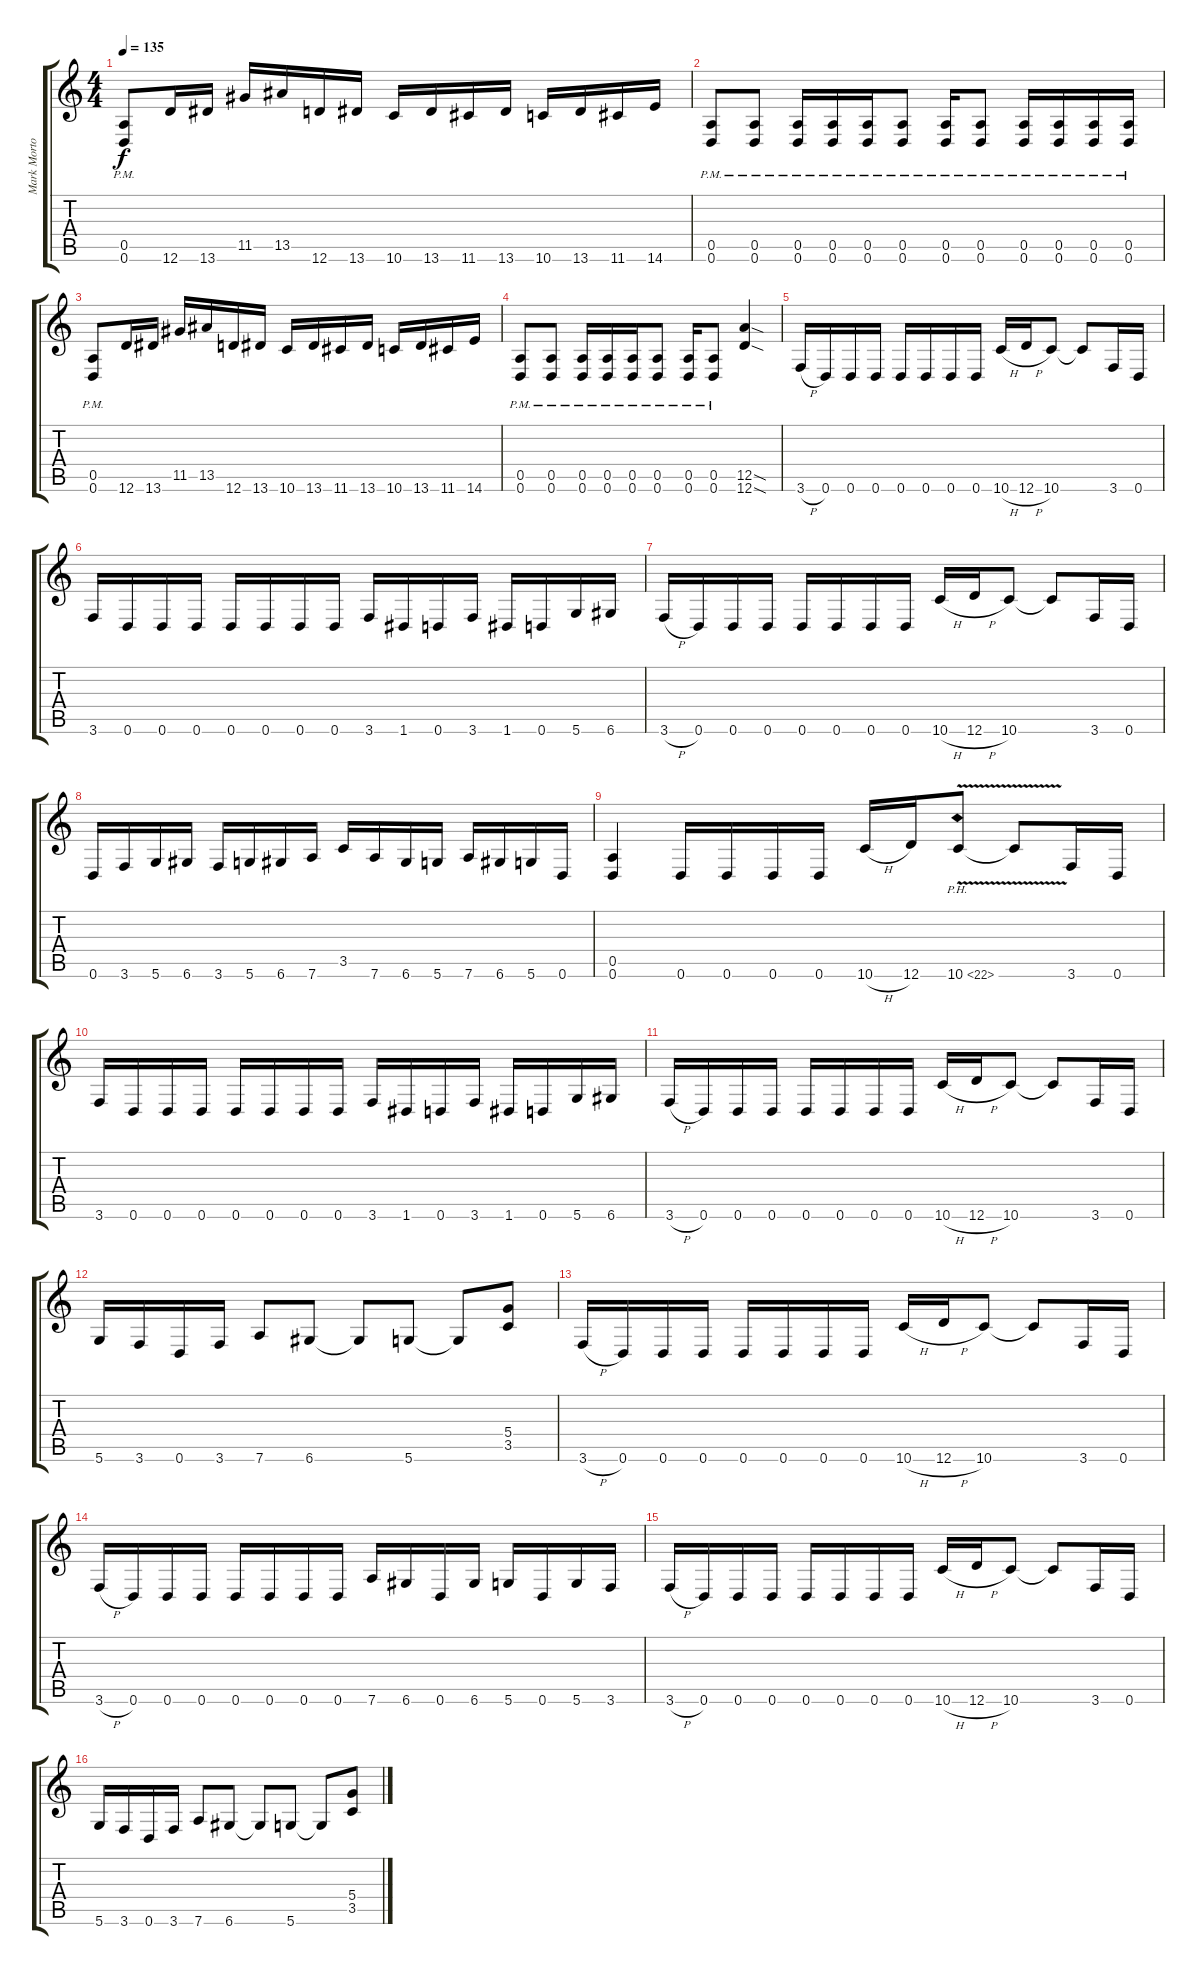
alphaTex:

\track ("Mark Morton (Lead Guitar)" "Mark Morto") {instrument distortionguitar}
\staff {score tabs}
\tuning (E4 B3 G3 D3 A2 D2) {hide}
\ts (4 4)
\tempo 135
\clef g2
\ks c
(0.5{pm} 0.6{pm}).8{dy f} 12.6.16 13.6.16 11.5.16 13.5.16 12.6.16 13.6.16 10.6.16 13.6.16 11.6.16 13.6.16 10.6.16 13.6.16 11.6.16 14.6.16 |
(0.5{pm} 0.6{pm}).8 (0.5{pm} 0.6{pm}).8 (0.5{pm} 0.6{pm}).16 (0.5{pm} 0.6{pm}).16 (0.5{pm} 0.6{pm}).16 (0.5{pm} 0.6{pm}).8 (0.5{pm} 0.6{pm}).16 (0.5{pm} 0.6{pm}).8 (0.5{pm} 0.6{pm}).16 (0.5{pm} 0.6{pm}).16 (0.5{pm} 0.6{pm}).16 (0.5{pm} 0.6{pm}).16 |
(0.5{pm} 0.6{pm}).8 12.6.16 13.6.16 11.5.16 13.5.16 12.6.16 13.6.16 10.6.16 13.6.16 11.6.16 13.6.16 10.6.16 13.6.16 11.6.16 14.6.16 |
(0.5{pm} 0.6{pm}).8 (0.5{pm} 0.6{pm}).8 (0.5{pm} 0.6{pm}).16 (0.5{pm} 0.6{pm}).16 (0.5{pm} 0.6{pm}).16 (0.5{pm} 0.6{pm}).8 (0.5{pm} 0.6{pm}).16 (0.5{pm} 0.6{pm}).8 (12.5{sod} 12.6{sod}).4 |
3.6{h}.16 0.6.16 0.6.16 0.6.16 0.6.16 0.6.16 0.6.16 0.6.16 10.6{h}.16 12.6{h}.16 10.6.8 10.6{t}.8 3.6.16 0.6.16 |
3.6.16 0.6.16 0.6.16 0.6.16 0.6.16 0.6.16 0.6.16 0.6.16 3.6.16 1.6.16 0.6.16 3.6.16 1.6.16 0.6.16 5.6.16 6.6.16 |
3.6{h}.16 0.6.16 0.6.16 0.6.16 0.6.16 0.6.16 0.6.16 0.6.16 10.6{h}.16 12.6{h}.16 10.6.8 10.6{t}.8 3.6.16 0.6.16 |
0.6.16 3.6.16 5.6.16 6.6.16 3.6.16 5.6.16 6.6.16 7.6.16 3.5.16 7.6.16 6.6.16 5.6.16 7.6.16 6.6.16 5.6.16 0.6.16 |
(0.5 0.6).4 0.6.16 0.6.16 0.6.16 0.6.16 10.6{h}.16 12.6.16 10.6{ph 12 v}.8 10.6{t}.8 3.6.16 0.6.16 |
3.6.16 0.6.16 0.6.16 0.6.16 0.6.16 0.6.16 0.6.16 0.6.16 3.6.16 1.6.16 0.6.16 3.6.16 1.6.16 0.6.16 5.6.16 6.6.16 |
3.6{h}.16 0.6.16 0.6.16 0.6.16 0.6.16 0.6.16 0.6.16 0.6.16 10.6{h}.16 12.6{h}.16 10.6.8 10.6{t}.8 3.6.16 0.6.16 |
5.6.16 3.6.16 0.6.16 3.6.16 7.6.8 6.6.8 6.6{t}.8 5.6.8 5.6{t}.8 (5.4 3.5).8 |
3.6{h}.16 0.6.16 0.6.16 0.6.16 0.6.16 0.6.16 0.6.16 0.6.16 10.6{h}.16 12.6{h}.16 10.6.8 10.6{t}.8 3.6.16 0.6.16 |
3.6{h}.16 0.6.16 0.6.16 0.6.16 0.6.16 0.6.16 0.6.16 0.6.16 7.6.16 6.6.16 0.6.16 6.6.16 5.6.16 0.6.16 5.6.16 3.6.16 |
3.6{h}.16 0.6.16 0.6.16 0.6.16 0.6.16 0.6.16 0.6.16 0.6.16 10.6{h}.16 12.6{h}.16 10.6.8 10.6{t}.8 3.6.16 0.6.16 |
5.6.16 3.6.16 0.6.16 3.6.16 7.6.8 6.6.8 6.6{t}.8 5.6.8 5.6{t}.8 (5.4 3.5).8
